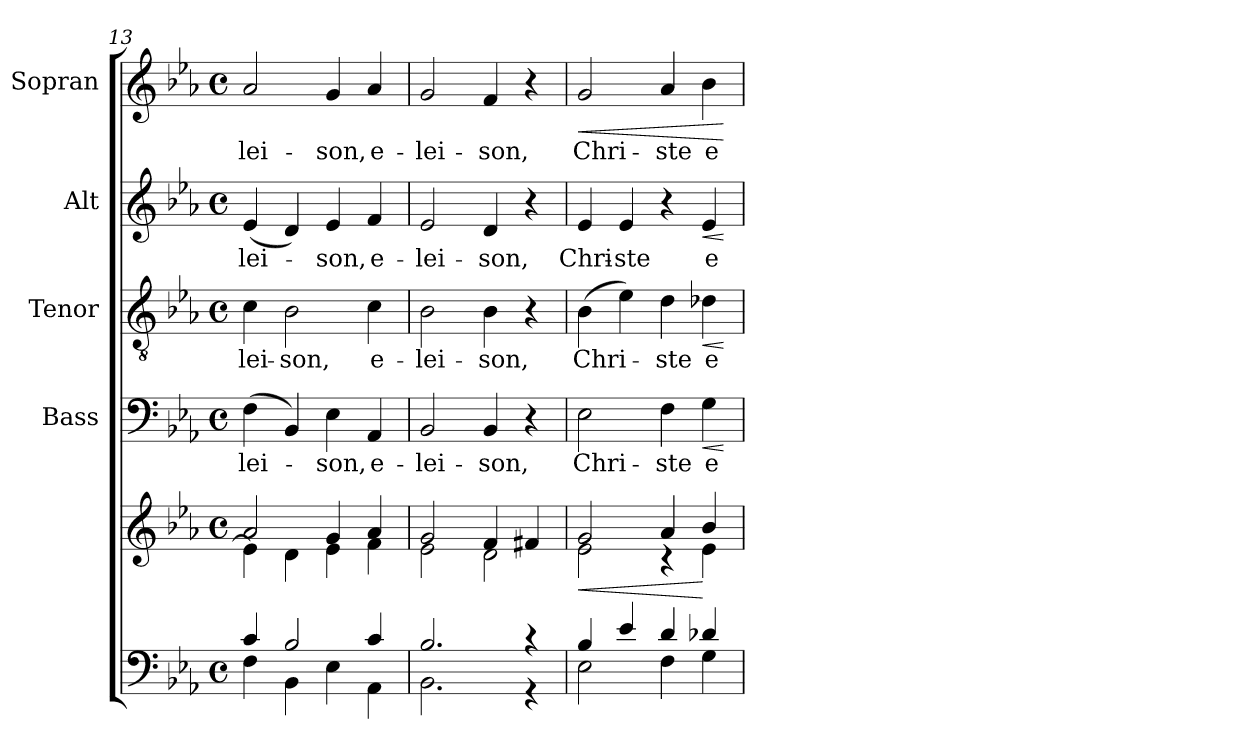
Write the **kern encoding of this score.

**kern	**kern	**dynam	**kern	**text	**dynam	**kern	**text	**dynam	**kern	**text	**dynam	**kern	**text	**dynam
*part5	*part5	*part5	*part4	*part4	*part4	*part3	*part3	*part3	*part2	*part2	*part2	*part1	*part1	*part1
*staff6	*staff5	*staff5/6	*staff4	*staff4	*staff4	*staff3	*staff3	*staff3	*staff2	*staff2	*staff2	*staff1	*staff1	*staff1
*	*	*	*I"Bass	*	*	*I"Tenor	*	*	*I"Alt	*	*	*I"Sopran	*	*
*	*	*	*I'B.	*	*	*I'T.	*	*	*I'A.	*	*	*I'S.	*	*
*clefF4	*clefG2	*	*clefF4	*	*	*clefGv2	*	*	*clefG2	*	*	*clefG2	*	*
*k[b-e-a-]	*k[b-e-a-]	*	*k[b-e-a-]	*	*	*k[b-e-a-]	*	*	*k[b-e-a-]	*	*	*k[b-e-a-]	*	*
*E-:	*E-:	*	*E-:	*	*	*E-:	*	*	*E-:	*	*	*E-:	*	*
*M4/4	*M4/4	*	*M4/4	*	*	*M4/4	*	*	*M4/4	*	*	*M4/4	*	*
*met(c)	*met(c)	*	*met(c)	*	*	*met(c)	*	*	*met(c)	*	*	*met(c)	*	*
=13	=13	=13	=13	=13	=13	=13	=13	=13	=13	=13	=13	=13	=13	=13
*^	*^	*	*	*	*	*	*	*	*	*	*	*	*	*
!	!	!	!	!	!	!LO:LY:b	!	!	!LO:LY:b	!	!	!LO:LY:b	!	!	!LO:LY:b	!
4c/	4F\	2a-/	4e-\]	.	(>4F\	-lei-	.	4c\	-lei-	.	(<4e-/	-lei-	.	2a-/	-lei-	.
!	!	!	!	!	!	!	!	!	!LO:LY:b	!	!	!	!	!	!	!
2B-/	4BB-\	.	4d\	.	4BB-/)	.	.	2B-\	-son,	.	4d/)	.	.	.	.	.
!	!	!	!	!	!	!LO:LY:b	!	!	!	!	!	!LO:LY:b	!	!	!LO:LY:b	!
.	4E-\	4g/	4e-\	.	4E-\	-son,	.	.	.	.	4e-/	-son,	.	4g/	-son,	.
!	!	!	!	!	!	!LO:LY:b	!	!	!LO:LY:b	!	!	!LO:LY:b	!	!	!LO:LY:b	!
4c/	4AA-\	4a-/	4f\	.	4AA-/	e-	.	4c\	e-	.	4f/	e-	.	4a-/	e-	.
=14	=14	=14	=14	=14	=14	=14	=14	=14	=14	=14	=14	=14	=14	=14	=14	=14
!	!	!	!	!	!	!LO:LY:b	!	!	!LO:LY:b	!	!	!LO:LY:b	!	!	!LO:LY:b	!
2.B-/	2.BB-\	2g/	2e-\	.	2BB-/	-lei-	.	2B-\	-lei-	.	2e-/	-lei-	.	2g/	-lei-	.
!	!	!	!	!	!	!LO:LY:b	!	!	!LO:LY:b	!	!	!LO:LY:b	!	!	!LO:LY:b	!
.	.	4f/	2d\	.	4BB-/	-son,	.	4B-\	-son,	.	4d/	-son,	.	4f/	-son,	.
4r	4r	4f#X/	.	.	4r	.	.	4r	.	.	4r	.	.	4r	.	.
=15	=15	=15	=15	=15	=15	=15	=15	=15	=15	=15	=15	=15	=15	=15	=15	=15
!	!	!	!	!LO:HP:b	!	!LO:LY:b	!	!	!LO:LY:b	!	!	!LO:LY:b	!	!	!LO:LY:b	!LO:HP:b
4B-/	2E-\	2g/	2e-\	<	2E-\	Chri-	.	(>4B-\	Chri-	.	4e-/	Chri-	.	2g/	Chri-	<
!	!	!	!	!	!	!	!	!	!	!	!	!LO:LY:b	!	!	!	!
4e-/	.	.	.	.	.	.	.	4e-\)	.	.	4e-/	-ste	.	.	.	.
!	!	!	!	!	!	!LO:LY:b	!	!	!LO:LY:b	!	!	!	!	!	!LO:LY:b	!
4d/	4F\	4a-/	4rc	.	4F\	-ste	.	4d\	-ste	.	4r	.	.	4a-/	-ste	.
!	!	!	!	!	!	!LO:LY:b	!LO:HP:b	!	!LO:LY:b	!LO:HP:b	!	!LO:LY:b	!LO:HP:b	!	!LO:LY:b	!
4d-X/	4G\	4b-/	4e-\	[	4G\	e-	<	4d-X\	e-	<	4e-/	e-	<	4b-\	e-	.
*v	*v	*	*	*	*	*	*	*	*	*	*	*	*	*	*	*
*	*v	*v	*	*	*	*	*	*	*	*	*	*	*	*	*
.	.	.	.	.	[	.	.	[	.	.	[	.	.	[
=	=	=	=	=	=	=	=	=	=	=	=	=	=	=
*-	*-	*-	*-	*-	*-	*-	*-	*-	*-	*-	*-	*-	*-	*-
